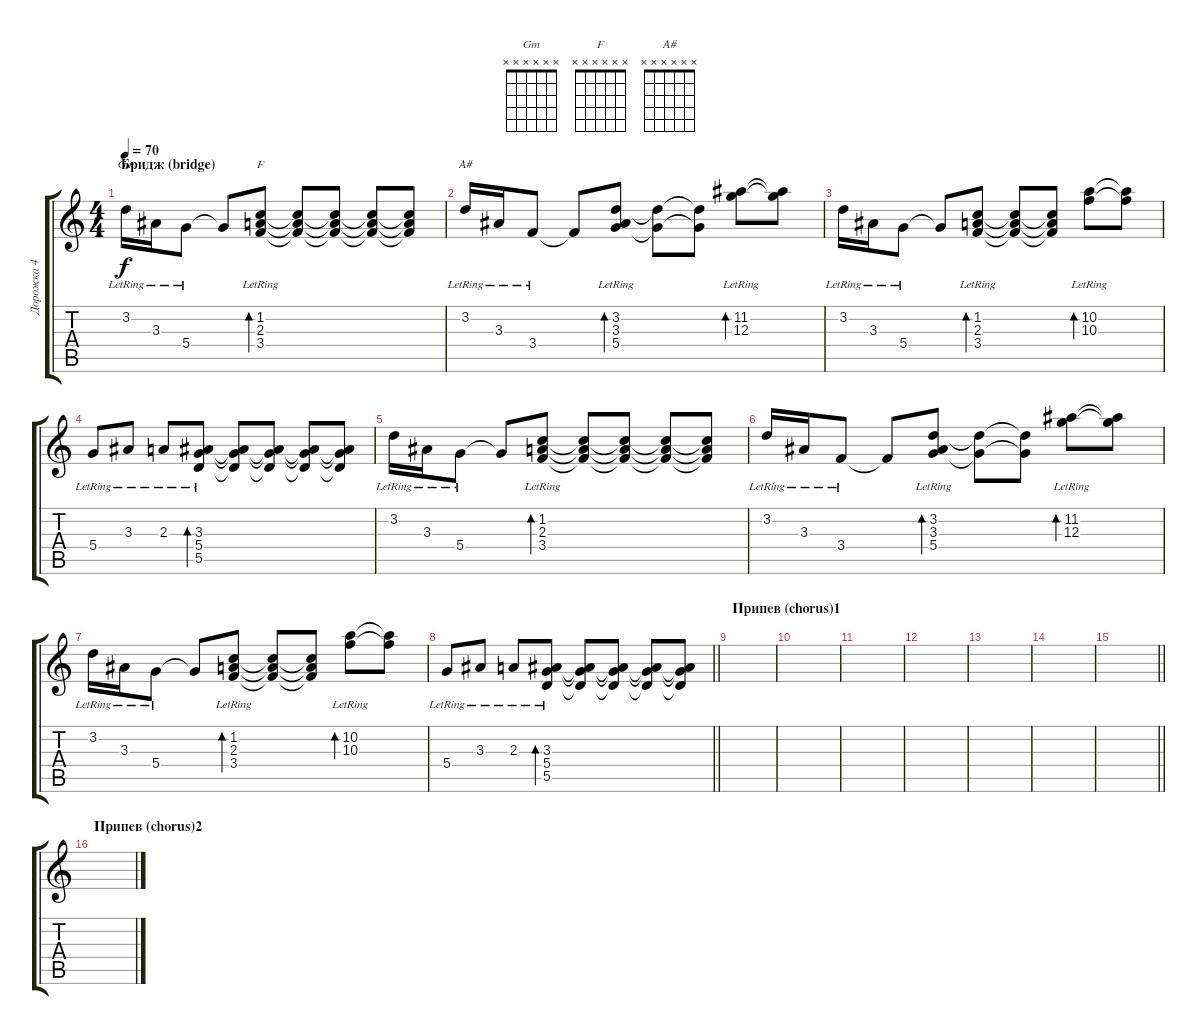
\track ("Дорожка 4" "Дорожка 4") {instrument acousticguitarsteel}
\staff {score tabs}
\tuning (E4 B3 G3 D3 A2 E2) {hide}
\chord ("Gm" x x x x x x)
\chord ("F" x x x x x x)
\chord ("A#" x x x x x x)
\ts (4 4)
\section ("" "Бридж (bridge)")
\tempo 70
\clef g2
\ks c
3.2{lr}.16{ch "Gm" dy f} 3.3{lr}.16 5.4{lr}.8 5.4{t}.8 (1.2{lr} 2.3{lr} 3.4{lr}).8{bd 240 ch "F"} (1.2{t} 2.3{t} 3.4{t}).8 (1.2{t} 2.3{t} 3.4{t}).8 (1.2{t} 2.3{t} 3.4{t}).8 (1.2{t} 2.3{t} 3.4{t}).8 |
3.2{lr}.16{ch "A#"} 3.3{lr}.16 3.4{lr}.8 3.4{t}.8 (3.2{lr} 3.3{lr} 5.4{lr}).8{bd 240} (3.2{t} 5.4{t}).8 (3.2{t} 5.4{t}).8 (11.2{lr} 12.3{lr}).8{bd 240} (11.2{t} 12.3{t}).8 |
3.2{lr}.16 3.3{lr}.16 5.4{lr}.8 5.4{t}.8 (1.2{lr} 2.3{lr} 3.4{lr}).8{bd 240} (1.2{t} 2.3{t} 3.4{t}).8 (1.2{t} 2.3{t} 3.4{t}).8 (10.2{lr} 10.3{lr}).8{bd 240} (10.2{t} 10.3{t}).8 |
5.4{lr}.8 3.3{lr}.8 2.3{lr}.8 (3.3{lr} 5.4{lr} 5.5{lr}).8{bd 240} (3.3{t} 5.4{t} 5.5{t}).8 (3.3{t} 5.4{t} 5.5{t}).8 (3.3{t} 5.4{t} 5.5{t}).8 (3.3{t} 5.4{t} 5.5{t}).8 |
3.2{lr}.16 3.3{lr}.16 5.4{lr}.8 5.4{t}.8 (1.2{lr} 2.3{lr} 3.4{lr}).8{bd 240} (1.2{t} 2.3{t} 3.4{t}).8 (1.2{t} 2.3{t} 3.4{t}).8 (1.2{t} 2.3{t} 3.4{t}).8 (1.2{t} 2.3{t} 3.4{t}).8 |
3.2{lr}.16 3.3{lr}.16 3.4{lr}.8 3.4{t}.8 (3.2{lr} 3.3{lr} 5.4{lr}).8{bd 240} (3.2{t} 5.4{t}).8 (3.2{t} 5.4{t}).8 (11.2{lr} 12.3{lr}).8{bd 240} (11.2{t} 12.3{t}).8 |
3.2{lr}.16 3.3{lr}.16 5.4{lr}.8 5.4{t}.8 (1.2{lr} 2.3{lr} 3.4{lr}).8{bd 240} (1.2{t} 2.3{t} 3.4{t}).8 (1.2{t} 2.3{t} 3.4{t}).8 (10.2{lr} 10.3{lr}).8{bd 240} (10.2{t} 10.3{t}).8 |
\barLineRight lightlight
5.4{lr}.8 3.3{lr}.8 2.3{lr}.8 (3.3{lr} 5.4{lr} 5.5{lr}).8{bd 240} (3.3{t} 5.4{t} 5.5{t}).8 (3.3{t} 5.4{t} 5.5{t}).8 (3.3{t} 5.4{t} 5.5{t}).8 (3.3{t} 5.4{t} 5.5{t}).8 |
\section ("" "Припев (chorus)1")
|
|
|
|
|
|
\barLineRight lightlight
|
\section ("" "Припев (chorus)2")
